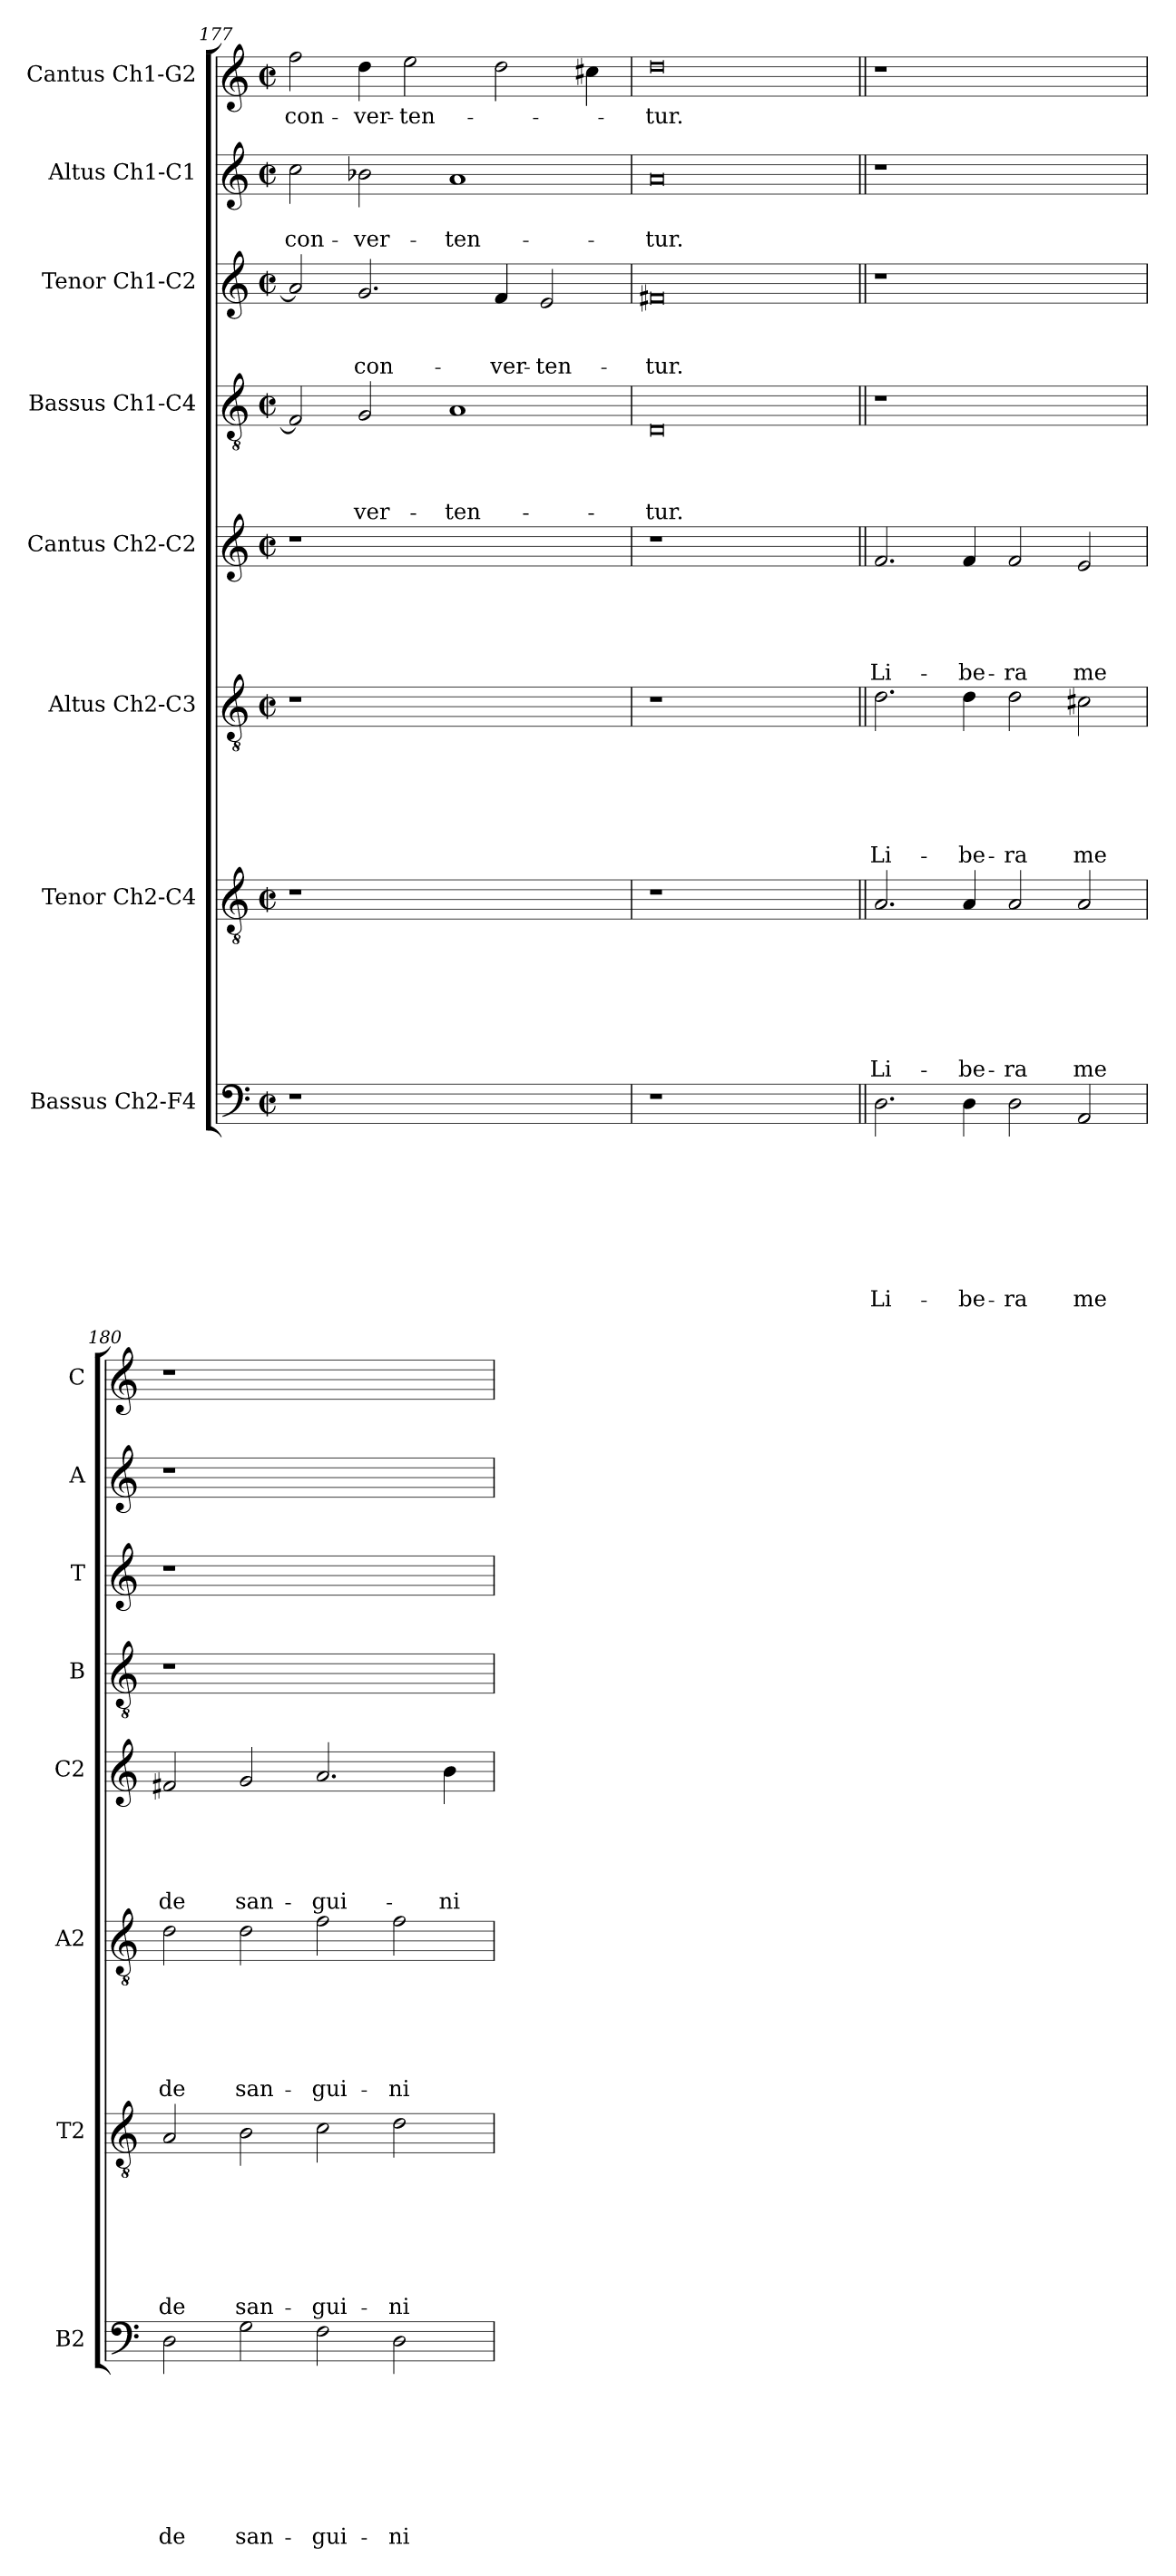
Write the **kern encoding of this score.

**kern	**text	**text	**text	**text	**text	**text	**text	**text	**kern	**text	**text	**text	**text	**text	**text	**text	**kern	**text	**text	**text	**text	**text	**text	**kern	**text	**text	**text	**text	**text	**kern	**text	**text	**text	**text	**kern	**text	**text	**text	**kern	**text	**text	**kern	**text
*part8	*part8	*part8	*part8	*part8	*part8	*part8	*part8	*part8	*part7	*part7	*part7	*part7	*part7	*part7	*part7	*part7	*part6	*part6	*part6	*part6	*part6	*part6	*part6	*part5	*part5	*part5	*part5	*part5	*part5	*part4	*part4	*part4	*part4	*part4	*part3	*part3	*part3	*part3	*part2	*part2	*part2	*part1	*part1
*staff8	*staff8	*staff8	*staff8	*staff8	*staff8	*staff8	*staff8	*staff8	*staff7	*staff7	*staff7	*staff7	*staff7	*staff7	*staff7	*staff7	*staff6	*staff6	*staff6	*staff6	*staff6	*staff6	*staff6	*staff5	*staff5	*staff5	*staff5	*staff5	*staff5	*staff4	*staff4	*staff4	*staff4	*staff4	*staff3	*staff3	*staff3	*staff3	*staff2	*staff2	*staff2	*staff1	*staff1
*I"Bassus Ch2-F4	*	*	*	*	*	*	*	*	*I"Tenor Ch2-C4	*	*	*	*	*	*	*	*I"Altus Ch2-C3	*	*	*	*	*	*	*I"Cantus Ch2-C2	*	*	*	*	*	*I"Bassus Ch1-C4	*	*	*	*	*I"Tenor Ch1-C2	*	*	*	*I"Altus Ch1-C1	*	*	*I"Cantus Ch1-G2	*
*I'B2	*	*	*	*	*	*	*	*	*I'T2	*	*	*	*	*	*	*	*I'A2	*	*	*	*	*	*	*I'C2	*	*	*	*	*	*I'B	*	*	*	*	*I'T	*	*	*	*I'A	*	*	*I'C	*
*clefF4	*	*	*	*	*	*	*	*	*clefGv2	*	*	*	*	*	*	*	*clefGv2	*	*	*	*	*	*	*clefG2	*	*	*	*	*	*clefGv2	*	*	*	*	*clefG2	*	*	*	*clefG2	*	*	*clefG2	*
*k[]	*	*	*	*	*	*	*	*	*k[]	*	*	*	*	*	*	*	*k[]	*	*	*	*	*	*	*k[]	*	*	*	*	*	*k[]	*	*	*	*	*k[]	*	*	*	*k[]	*	*	*k[]	*
*C:	*	*	*	*	*	*	*	*	*C:	*	*	*	*	*	*	*	*C:	*	*	*	*	*	*	*C:	*	*	*	*	*	*C:	*	*	*	*	*C:	*	*	*	*C:	*	*	*C:	*
*M2/2	*	*	*	*	*	*	*	*	*M2/2	*	*	*	*	*	*	*	*M2/2	*	*	*	*	*	*	*M2/2	*	*	*	*	*	*M2/2	*	*	*	*	*M2/2	*	*	*	*M2/2	*	*	*M2/2	*
*met(c|)	*	*	*	*	*	*	*	*	*met(c|)	*	*	*	*	*	*	*	*met(c|)	*	*	*	*	*	*	*met(c|)	*	*	*	*	*	*met(c|)	*	*	*	*	*met(c|)	*	*	*	*met(c|)	*	*	*met(c|)	*
=177	=177	=177	=177	=177	=177	=177	=177	=177	=177	=177	=177	=177	=177	=177	=177	=177	=177	=177	=177	=177	=177	=177	=177	=177	=177	=177	=177	=177	=177	=177	=177	=177	=177	=177	=177	=177	=177	=177	=177	=177	=177	=177	=177
!	!	!	!	!	!	!	!	!	!	!	!	!	!	!	!	!	!	!	!	!	!	!	!	!	!	!	!	!	!	!	!	!	!	!	!	!	!	!	!	!	!LO:LY:b	!	!LO:LY:b
1r	.	.	.	.	.	.	.	.	1r	.	.	.	.	.	.	.	1r	.	.	.	.	.	.	1r	.	.	.	.	.	2F/]	.	.	.	.	2a/]	.	.	.	2cc\	.	con-	2ff\	con-
!	!	!	!	!	!	!	!	!	!	!	!	!	!	!	!	!	!	!	!	!	!	!	!	!	!	!	!	!	!	!	!	!	!	!LO:LY:b	!	!	!	!LO:LY:b	!	!	!LO:LY:b	!	!LO:LY:b
.	.	.	.	.	.	.	.	.	.	.	.	.	.	.	.	.	.	.	.	.	.	.	.	.	.	.	.	.	.	2G/	.	.	.	-ver-	2.g/	.	.	con-	2b-X\	.	-ver-	4dd\	-ver-
!	!	!	!	!	!	!	!	!	!	!	!	!	!	!	!	!	!	!	!	!	!	!	!	!	!	!	!	!	!	!	!	!	!	!	!	!	!	!	!	!	!	!	!LO:LY:b
.	.	.	.	.	.	.	.	.	.	.	.	.	.	.	.	.	.	.	.	.	.	.	.	.	.	.	.	.	.	.	.	.	.	.	.	.	.	.	.	.	.	2ee\	-ten-
!	!	!	!	!	!	!	!	!	!	!	!	!	!	!	!	!	!	!	!	!	!	!	!	!	!	!	!	!	!	!	!	!	!	!LO:LY:b	!	!	!	!	!	!	!LO:LY:b	!	!
1ryy	.	.	.	.	.	.	.	.	1ryy	.	.	.	.	.	.	.	1ryy	.	.	.	.	.	.	1ryy	.	.	.	.	.	1A	.	.	.	-ten-	.	.	.	.	1a	.	-ten-	.	.
!	!	!	!	!	!	!	!	!	!	!	!	!	!	!	!	!	!	!	!	!	!	!	!	!	!	!	!	!	!	!	!	!	!	!	!	!	!	!LO:LY:b	!	!	!	!	!
.	.	.	.	.	.	.	.	.	.	.	.	.	.	.	.	.	.	.	.	.	.	.	.	.	.	.	.	.	.	.	.	.	.	.	4f/	.	.	-ver-	.	.	.	2dd\	.
!	!	!	!	!	!	!	!	!	!	!	!	!	!	!	!	!	!	!	!	!	!	!	!	!	!	!	!	!	!	!	!	!	!	!	!	!	!	!LO:LY:b	!	!	!	!	!
.	.	.	.	.	.	.	.	.	.	.	.	.	.	.	.	.	.	.	.	.	.	.	.	.	.	.	.	.	.	.	.	.	.	.	2e/	.	.	-ten-	.	.	.	.	.
.	.	.	.	.	.	.	.	.	.	.	.	.	.	.	.	.	.	.	.	.	.	.	.	.	.	.	.	.	.	.	.	.	.	.	.	.	.	.	.	.	.	4cc#X\	.
=178	=178	=178	=178	=178	=178	=178	=178	=178	=178	=178	=178	=178	=178	=178	=178	=178	=178	=178	=178	=178	=178	=178	=178	=178	=178	=178	=178	=178	=178	=178	=178	=178	=178	=178	=178	=178	=178	=178	=178	=178	=178	=178	=178
!	!	!	!	!	!	!	!	!	!	!	!	!	!	!	!	!	!	!	!	!	!	!	!	!	!	!	!	!	!	!	!	!	!	!LO:LY:b	!	!	!	!LO:LY:b	!	!	!LO:LY:b	!	!LO:LY:b
1r	.	.	.	.	.	.	.	.	1r	.	.	.	.	.	.	.	1r	.	.	.	.	.	.	1r	.	.	.	.	.	0D	.	.	.	-tur.	0f#X	.	.	-tur.	0a	.	-tur.	0dd	-tur.
1ryy	.	.	.	.	.	.	.	.	1ryy	.	.	.	.	.	.	.	1ryy	.	.	.	.	.	.	1ryy	.	.	.	.	.	.	.	.	.	.	.	.	.	.	.	.	.	.	.
=179||	=179||	=179||	=179||	=179||	=179||	=179||	=179||	=179||	=179||	=179||	=179||	=179||	=179||	=179||	=179||	=179||	=179||	=179||	=179||	=179||	=179||	=179||	=179||	=179||	=179||	=179||	=179||	=179||	=179||	=179||	=179||	=179||	=179||	=179||	=179||	=179||	=179||	=179||	=179||	=179||	=179||	=179||	=179||
!	!	!	!	!	!	!	!	!LO:LY:b	!	!	!	!	!	!	!	!LO:LY:b	!	!	!	!	!	!	!LO:LY:b	!	!	!	!	!	!LO:LY:b	!	!	!	!	!	!	!	!	!	!	!	!	!	!
2.D\	.	.	.	.	.	.	.	Li-	2.A/	.	.	.	.	.	.	Li-	2.d\	.	.	.	.	.	Li-	2.f/	.	.	.	.	Li-	1r	.	.	.	.	1r	.	.	.	1r	.	.	1r	.
!	!	!	!	!	!	!	!	!LO:LY:b	!	!	!	!	!	!	!	!LO:LY:b	!	!	!	!	!	!	!LO:LY:b	!	!	!	!	!	!LO:LY:b	!	!	!	!	!	!	!	!	!	!	!	!	!	!
4D\	.	.	.	.	.	.	.	-be-	4A/	.	.	.	.	.	.	-be-	4d\	.	.	.	.	.	-be-	4f/	.	.	.	.	-be-	.	.	.	.	.	.	.	.	.	.	.	.	.	.
!	!	!	!	!	!	!	!	!LO:LY:b	!	!	!	!	!	!	!	!LO:LY:b	!	!	!	!	!	!	!LO:LY:b	!	!	!	!	!	!LO:LY:b	!	!	!	!	!	!	!	!	!	!	!	!	!	!
2D\	.	.	.	.	.	.	.	-ra	2A/	.	.	.	.	.	.	-ra	2d\	.	.	.	.	.	-ra	2f/	.	.	.	.	-ra	1ryy	.	.	.	.	1ryy	.	.	.	1ryy	.	.	1ryy	.
!	!	!	!	!	!	!	!	!LO:LY:b	!	!	!	!	!	!	!	!LO:LY:b	!	!	!	!	!	!	!LO:LY:b	!	!	!	!	!	!LO:LY:b	!	!	!	!	!	!	!	!	!	!	!	!	!	!
2AA/	.	.	.	.	.	.	.	me	2A/	.	.	.	.	.	.	me	2c#X\	.	.	.	.	.	me	2e/	.	.	.	.	me	.	.	.	.	.	.	.	.	.	.	.	.	.	.
=180	=180	=180	=180	=180	=180	=180	=180	=180	=180	=180	=180	=180	=180	=180	=180	=180	=180	=180	=180	=180	=180	=180	=180	=180	=180	=180	=180	=180	=180	=180	=180	=180	=180	=180	=180	=180	=180	=180	=180	=180	=180	=180	=180
!	!	!	!	!	!	!	!	!LO:LY:b	!	!	!	!	!	!	!	!LO:LY:b	!	!	!	!	!	!	!LO:LY:b	!	!	!	!	!	!LO:LY:b	!	!	!	!	!	!	!	!	!	!	!	!	!	!
2D\	.	.	.	.	.	.	.	de	2A/	.	.	.	.	.	.	de	2d\	.	.	.	.	.	de	2f#X/	.	.	.	.	de	1r	.	.	.	.	1r	.	.	.	1r	.	.	1r	.
!	!	!	!	!	!	!	!	!LO:LY:b	!	!	!	!	!	!	!	!LO:LY:b	!	!	!	!	!	!	!LO:LY:b	!	!	!	!	!	!LO:LY:b	!	!	!	!	!	!	!	!	!	!	!	!	!	!
2G\	.	.	.	.	.	.	.	san-	2B\	.	.	.	.	.	.	san-	2d\	.	.	.	.	.	san-	2g/	.	.	.	.	san-	.	.	.	.	.	.	.	.	.	.	.	.	.	.
!	!	!	!	!	!	!	!	!LO:LY:b	!	!	!	!	!	!	!	!LO:LY:b	!	!	!	!	!	!	!LO:LY:b	!	!	!	!	!	!LO:LY:b	!	!	!	!	!	!	!	!	!	!	!	!	!	!
2F\	.	.	.	.	.	.	.	-gui-	2c\	.	.	.	.	.	.	-gui-	2f\	.	.	.	.	.	-gui-	2.a/	.	.	.	.	-gui-	1ryy	.	.	.	.	1ryy	.	.	.	1ryy	.	.	1ryy	.
!	!	!	!	!	!	!	!	!LO:LY:b	!	!	!	!	!	!	!	!LO:LY:b	!	!	!	!	!	!	!LO:LY:b	!	!	!	!	!	!	!	!	!	!	!	!	!	!	!	!	!	!	!	!
2D\	.	.	.	.	.	.	.	-ni-	2d\	.	.	.	.	.	.	-ni-	2f\	.	.	.	.	.	-ni-	.	.	.	.	.	.	.	.	.	.	.	.	.	.	.	.	.	.	.	.
!	!	!	!	!	!	!	!	!	!	!	!	!	!	!	!	!	!	!	!	!	!	!	!	!	!	!	!	!	!LO:LY:b	!	!	!	!	!	!	!	!	!	!	!	!	!	!
.	.	.	.	.	.	.	.	.	.	.	.	.	.	.	.	.	.	.	.	.	.	.	.	4b\	.	.	.	.	-ni-	.	.	.	.	.	.	.	.	.	.	.	.	.	.
=	=	=	=	=	=	=	=	=	=	=	=	=	=	=	=	=	=	=	=	=	=	=	=	=	=	=	=	=	=	=	=	=	=	=	=	=	=	=	=	=	=	=	=
*-	*-	*-	*-	*-	*-	*-	*-	*-	*-	*-	*-	*-	*-	*-	*-	*-	*-	*-	*-	*-	*-	*-	*-	*-	*-	*-	*-	*-	*-	*-	*-	*-	*-	*-	*-	*-	*-	*-	*-	*-	*-	*-	*-
